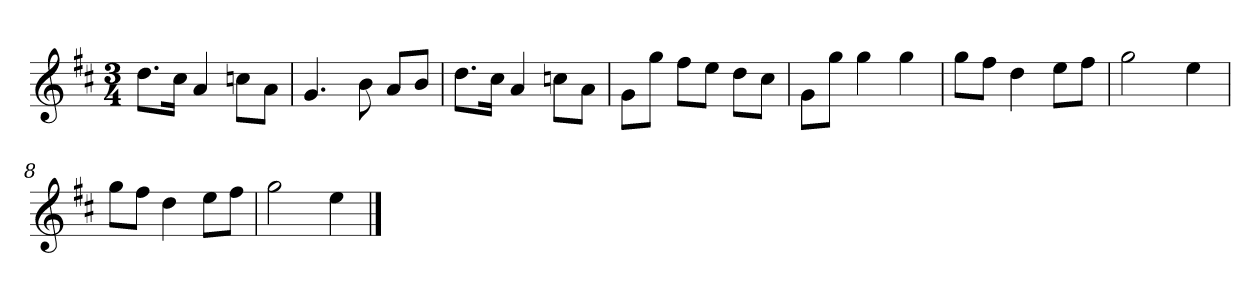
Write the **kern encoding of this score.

**kern
*part1
*staff1
*clefG2
*k[f#c#]
*M3/4
=
8.dd\L
16cc#\Jk
4a
8ccn\L
8a\J
=2
4.g
8b
8a/L
8b/J
=3
8.dd\L
16cc#\Jk
4a
8ccn\L
8a\J
=4
8g\L
8gg\J
8ff#\L
8ee\J
8dd\L
8cc#\J
=5y
8g\L
8gg\J
4gg
4gg
=6y
8gg\L
8ff#\J
4dd
8ee\L
8ff#\J
=7
2gg
4ee
=8
8gg\L
8ff#\J
4dd
8ee\L
8ff#\J
=9
2gg
4ee
==
*-
